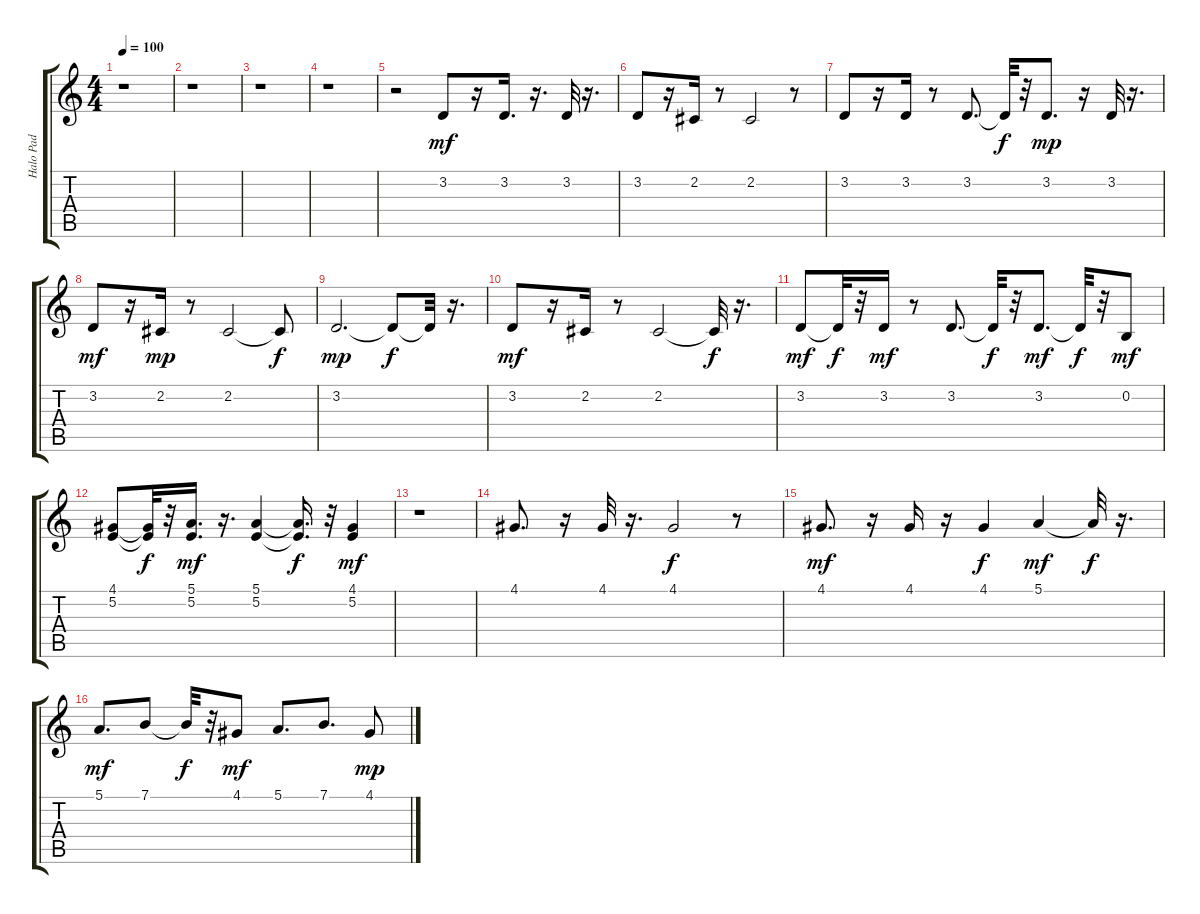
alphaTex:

\track ("Halo Pad" "Halo Pad") {instrument pad7halo}
\staff {score tabs}
\tuning (E4 B3 G3 D3 A2 E2) {hide}
\ts (4 4)
\tempo 100
\clef g2
\ks c
r.1{dy f} |
r.1 |
r.1 |
r.1 |
r.2 3.2.8{dy mf} r.16 3.2.16{d} r.16{d} 3.2.32 r.16{d} |
3.2.8 r.16 2.2.16 r.8 2.2.2 r.8 |
3.2.8 r.16 3.2.16 r.8 3.2.8{d} 3.2{t}.32{dy f} r.32 3.2.8{d dy mp} r.16 3.2.32 r.16{d} |
3.2.8{dy mf} r.16 2.2.16{dy mp} r.8 2.2.2 2.2{t}.8{dy f} |
3.2.2{d dy mp} 3.2{t}.8{dy f} 3.2{t}.32 r.16{d} |
3.2.8{dy mf} r.16 2.2.16 r.8 2.2.2 2.2{t}.32{dy f} r.16{d} |
3.2.8{dy mf} 3.2{t}.32{dy f} r.32 3.2.16{dy mf} r.8 3.2.8{d} 3.2{t}.32{dy f} r.32 3.2.8{d dy mf} 3.2{t}.32{dy f} r.32 0.2.8{dy mf} |
(4.1 5.2).8 (4.1{t} 5.2{t}).32{dy f} r.32 (5.1 5.2).16{d dy mf} r.16{d} (5.1 5.2).4 (5.1{t} 5.2{t}).16{d dy f} r.32 (4.1 5.2).4{dy mf} |
r.1 |
4.1.8{d} r.16 4.1.32 r.16{d} 4.1.2{dy f} r.8 |
4.1.8{d dy mf} r.16 4.1.16 r.16 4.1.4{dy f} 5.1.4{dy mf} 5.1{t}.32{dy f} r.16{d} |
5.1.8{d dy mf} 7.1.8 7.1{t}.32{dy f} r.32 4.1.8{dy mf} 5.1.8{d} 7.1.8{d} 4.1.8{dy mp}
